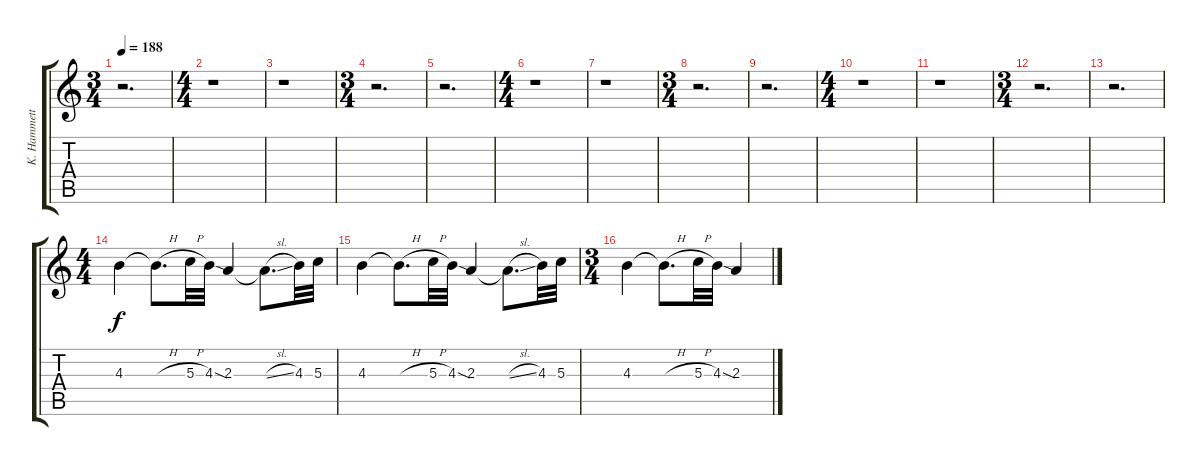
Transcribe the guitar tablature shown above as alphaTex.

\track ("K. Hammett - Lead guitar" "K. Hammett") {instrument distortionguitar}
\staff {score tabs}
\tuning (E4 B3 G3 D3 A2 E2) {hide}
\ts (3 4)
\tempo 188
\clef g2
\ks c
r.2{d dy f} |
\ts (4 4)
r.1 |
r.1 |
\ts (3 4)
r.2{d} |
r.2{d} |
\ts (4 4)
r.1 |
r.1 |
\ts (3 4)
r.2{d} |
r.2{d} |
\ts (4 4)
r.1 |
r.1 |
\ts (3 4)
r.2{d} |
r.2{d} |
\ts (4 4)
4.3.4 4.3{h t}.8{d} 5.3{h}.32 4.3{sod}.32 2.3.4 2.3{sl t}.8{d} 4.3.32 5.3.32 |
4.3.4 4.3{h t}.8{d} 5.3{h}.32 4.3{sod}.32 2.3.4 2.3{sl t}.8{d} 4.3.32 5.3.32 |
\ts (3 4)
4.3.4 4.3{h t}.8{d} 5.3{h}.32 4.3{sod}.32 2.3.4
